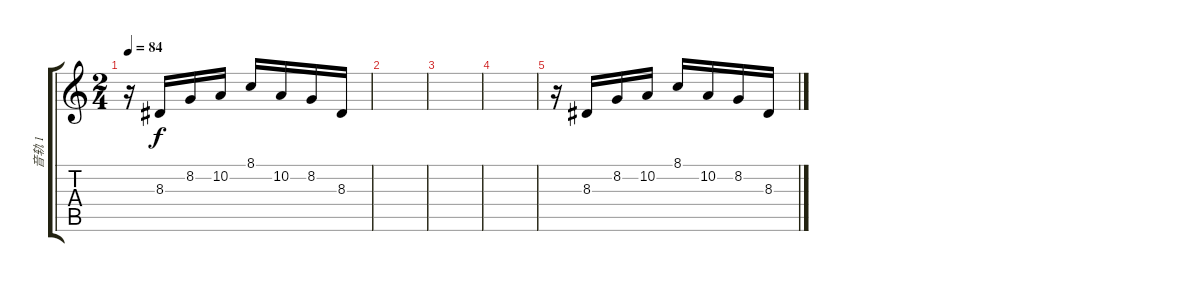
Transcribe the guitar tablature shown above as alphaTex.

\track ("音轨 1" "音轨 1") {instrument sopranosax}
\staff {score tabs}
\tuning (E4 B3 G3 D3 A2 E2) {hide}
\ts (2 4)
\tempo 84
\clef g2
\ks c
r.16{dy f} 8.3.16 8.2.16 10.2.16 8.1.16 10.2.16 8.2.16 8.3.16 |
|
|
|
r.16 8.3.16 8.2.16 10.2.16 8.1.16 10.2.16 8.2.16 8.3.16
